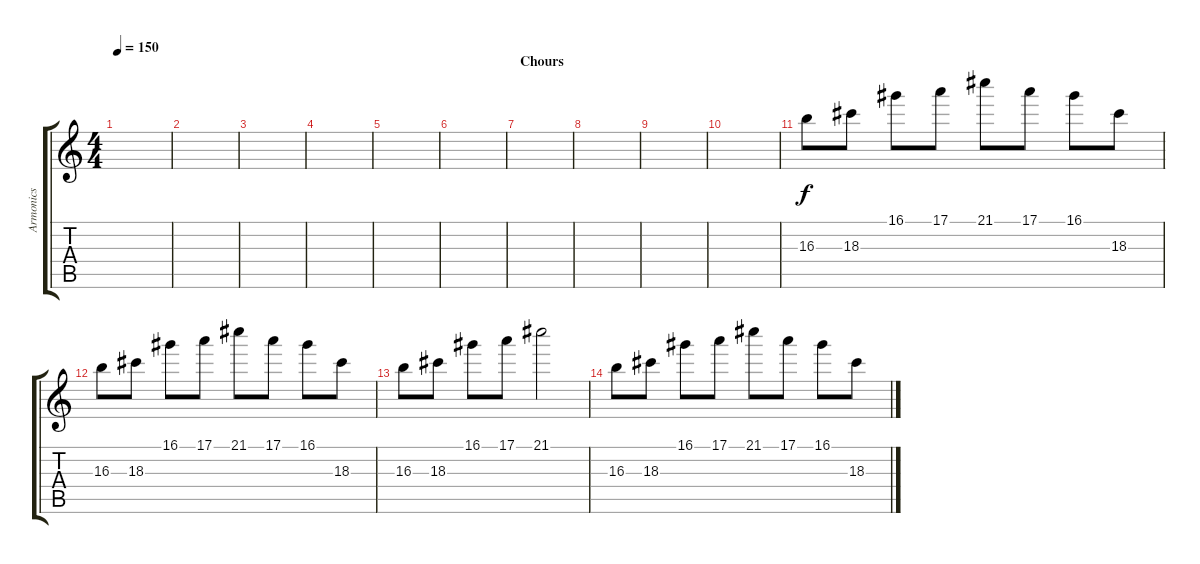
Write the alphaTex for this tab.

\track ("Armonics" "Armonics") {instrument distortionguitar}
\staff {score tabs}
\tuning (E4 B3 G3 D3 A2 E2) {hide}
\ts (4 4)
\tempo 150
\clef g2
\ks c
|
|
|
|
|
|
\section ("" "Chours")
|
|
|
|
16.3.8 18.3.8 16.1.8 17.1.8 21.1.8 17.1.8 16.1.8 18.3.8 |
16.3.8 18.3.8 16.1.8 17.1.8 21.1.8 17.1.8 16.1.8 18.3.8 |
16.3.8 18.3.8 16.1.8 17.1.8 21.1.2 |
16.3.8 18.3.8 16.1.8 17.1.8 21.1.8 17.1.8 16.1.8 18.3.8
